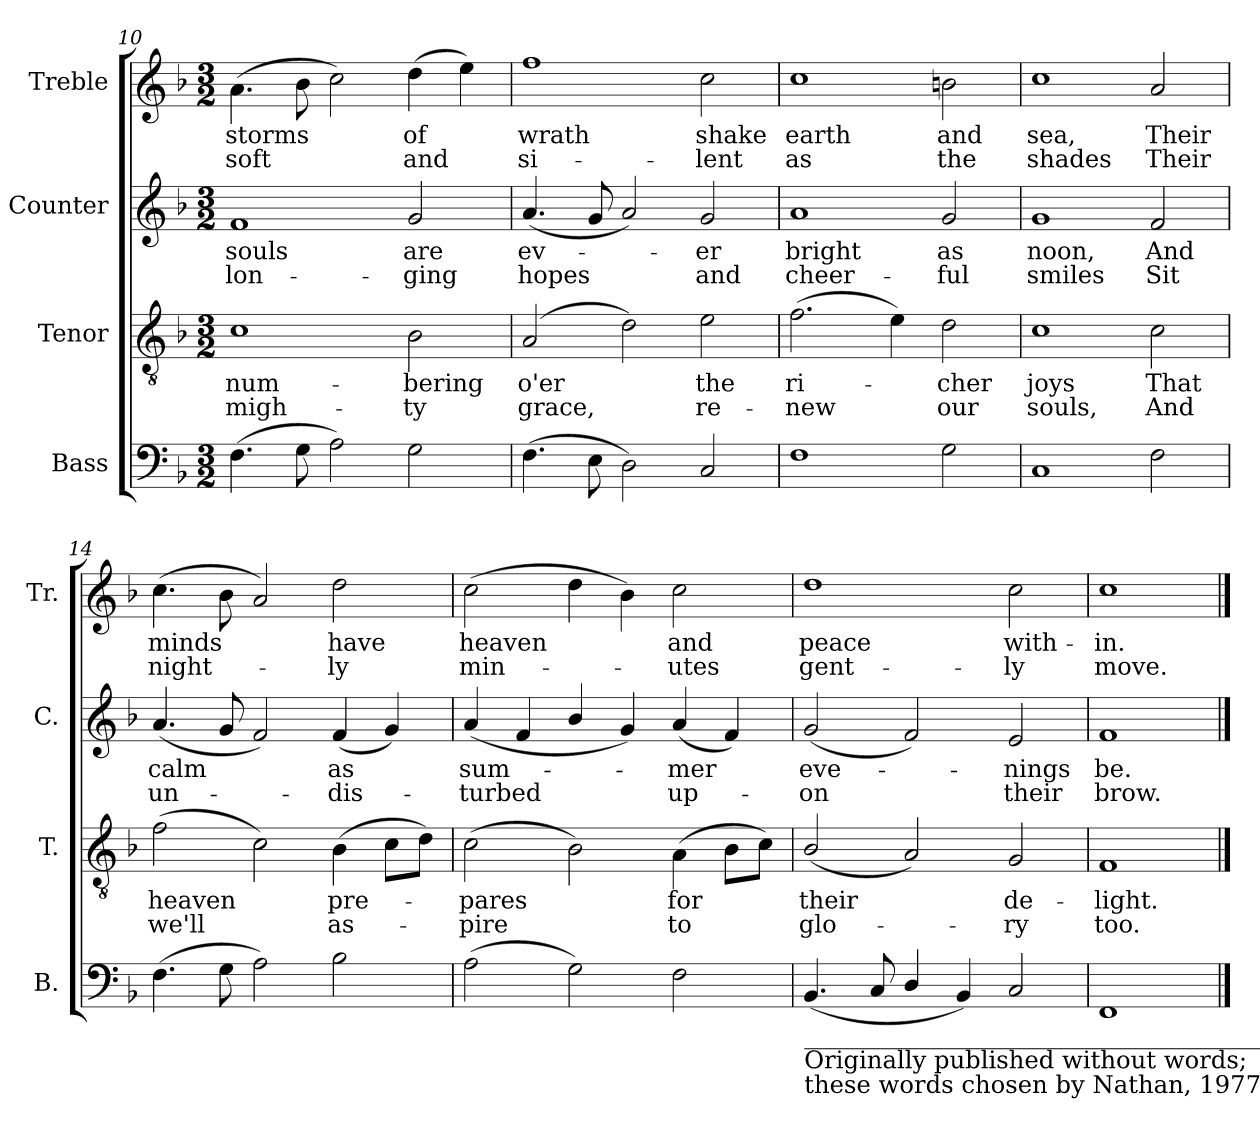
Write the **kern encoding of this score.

**kern	**kern	**text	**text	**kern	**text	**text	**kern	**text	**text
*part4	*part3	*part3	*part3	*part2	*part2	*part2	*part1	*part1	*part1
*staff4	*staff3	*staff3	*staff3	*staff2	*staff2	*staff2	*staff1	*staff1	*staff1
*I"Bass	*I"Tenor	*	*	*I"Counter	*	*	*I"Treble	*	*
*I'B.	*I'T.	*	*	*I'C.	*	*	*I'Tr.	*	*
*clefF4	*clefGv2	*	*	*clefG2	*	*	*clefG2	*	*
*k[b-]	*k[b-]	*	*	*k[b-]	*	*	*k[b-]	*	*
*M3/2	*M3/2	*	*	*M3/2	*	*	*M3/2	*	*
=10	=10	=10	=10	=10	=10	=10	=10	=10	=10
(4.F\	1c	num-	-migh-	1f	souls	lon-	(4.a\	storms	soft
8G\	.	.	.	.	.	.	8b-\	.	.
2A\)	.	.	.	.	.	.	2cc\)	.	.
2G\	2B-\	-bering	-ty	2g/	are	-ging	(4dd\	of	and
.	.	.	.	.	.	.	4ee\)	.	.
=11	=11	=11	=11	=11	=11	=11	=11	=11	=11
(4.F\	(2A/	o'er	grace,	(4.a/	ev-	hopes	1ff	wrath	si-
8E\	.	.	.	8g/	.	.	.	.	.
2D\)	2d\)	.	.	2a/)	.	.	.	.	.
2C/	2e\	the	re-	2g/	-er	and	2cc\	shake	-lent
=12	=12	=12	=12	=12	=12	=12	=12	=12	=12
1F	(2.f\	ri-	-new	1a	bright	cheer-	1cc	earth	as
.	4e\)	.	.	.	.	.	.	.	.
2G\	2d\	-cher	our	2g/	as	-ful	2bn\	and	the
!!LO:LB:g=z
=13	=13	=13	=13	=13	=13	=13	=13	=13	=13
1C	1c	joys	souls,	1g	noon,	smiles	1cc	sea,	shades
2F\	2c\	That	And	2f/	And	Sit	2a/	Their	Their
=14	=14	=14	=14	=14	=14	=14	=14	=14	=14
(4.F\	(2f\	heaven	we'll	(4.a/	calm	un-	(4.cc\	minds	night-
8G\	.	.	.	8g/	.	.	8b-\	.	.
2A\)	2c\)	.	.	2f/)	.	.	2a/)	.	.
2B-\	(4B-\	pre-	as-	(4f/	as	-dis-	2dd\	have	-ly
.	8c\L	.	.	4g/)	.	.	.	.	.
.	8d\J)	.	.	.	.	.	.	.	.
=15	=15	=15	=15	=15	=15	=15	=15	=15	=15
(2A\	(2c\	-pares	-pire	(4a/	sum-	-turbed	(2cc\	heaven	min-
.	.	.	.	4f/	.	.	.	.	.
2G\)	2B-\)	.	.	4b-/	.	.	4dd\	.	.
.	.	.	.	4g/)	.	.	4b-\)	.	.
2F\	(4A\	for	to	(4a/	-mer	up-	2cc\	and	-utes
.	8B-\L	.	.	4f/)	.	.	.	.	.
.	8c\J)	.	.	.	.	.	.	.	.
=16	=16	=16	=16	=16	=16	=16	=16	=16	=16
!LO:TX:b:t=__________________________________________________	!	!	!	!	!	!	!	!	!
!LO:TX:b:t=Originally published without words;	!	!	!	!	!	!	!	!	!
!LO:TX:b:t=these words chosen by Nathan, 1977.	!	!	!	!	!	!	!	!	!
(4.BB-/	(2B-/	their	glo-	(2g/	eve-	-on	1dd	peace	gent-
8C/	.	.	.	.	.	.	.	.	.
4D/	2A/)	.	.	2f/)	.	.	.	.	.
4BB-/)	.	.	.	.	.	.	.	.	.
2C/	2G/	de-	-ry	2e/	-nings	their	2cc\	with-	-ly
=17	=17	=17	=17	=17	=17	=17	=17	=17	=17
1FF	1F	-light.	too.	1f	be.	brow.	1cc	-in.	move.
==	==	==	==	==	==	==	==	==	==
*-	*-	*-	*-	*-	*-	*-	*-	*-	*-
